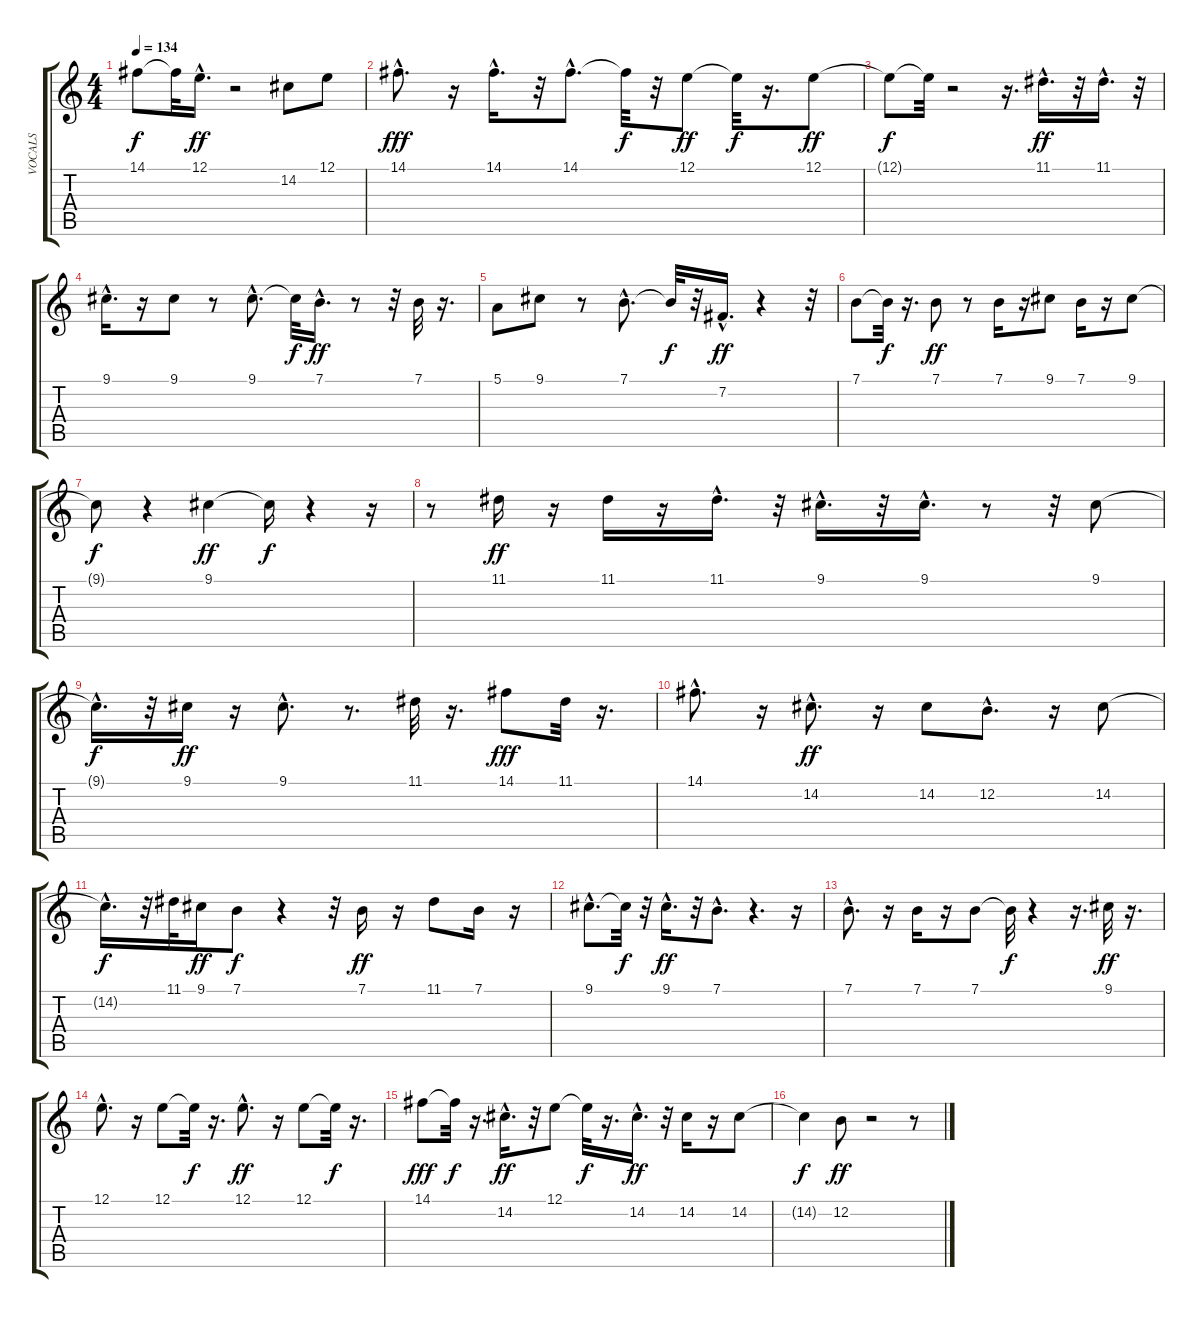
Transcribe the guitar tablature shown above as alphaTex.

\track ("VOCALS" "VOCALS") {instrument lead1square}
\staff {score tabs}
\tuning (E4 B3 G3 D3 A2 E2) {hide}
\ts (4 4)
\tempo 134
\clef g2
\ks c
14.1{t}.8{dy f} 14.1{t}.32 12.1{hac}.16{d dy ff} r.2 14.2.8 12.1.8 |
14.1{hac}.8{d dy fff} r.16 14.1{hac}.16{d} r.32 14.1{hac}.8{d} 14.1{t}.32{dy f} r.32 12.1.8{dy ff} 12.1{t}.32{dy f} r.16{d} 12.1.8{dy ff} |
12.1{t}.8{dy f} 12.1{t}.32 r.2 r.16{d} 11.1{hac}.16{d dy ff} r.32 11.1{hac}.16{d} r.32 |
9.1{hac}.16{d} r.16 9.1.8 r.8 9.1{hac}.8{d} 9.1{t}.32{dy f} 7.1{hac}.16{d dy ff} r.8 r.32 7.1.32 r.16{d} |
5.1.8 9.1.8 r.8 7.1{hac}.8{d} 7.1{t}.32{dy f} r.32 7.2{hac}.16{d dy ff} r.4 r.32 |
7.1.8 7.1{t}.32{dy f} r.16{d} 7.1.8{dy ff} r.8 7.1.16 r.16 9.1.8 7.1.16 r.16 9.1.8 |
9.1{t}.8{dy f} r.4 9.1.4{dy ff} 9.1{t}.16{dy f} r.4 r.16 |
r.8 11.1.16{dy ff} r.16 11.1.16 r.16 11.1{hac}.16{d} r.32 9.1{hac}.16{d} r.32 9.1{hac}.16{d} r.8 r.32 9.1.8 |
9.1{hac t}.16{d dy f} r.32 9.1.16{dy ff} r.16 9.1{hac}.8{d} r.8{d} 11.1.32 r.16{d} 14.1.8{dy fff} 11.1.32 r.16{d} |
14.1{hac}.8{d} r.16 14.2{hac}.8{d dy ff} r.16 14.2.8 12.2{hac}.8{d} r.16 14.2.8 |
14.2{hac t}.16{d dy f} r.32 11.1.32 9.1.16{dy ff} 7.1.8{dy f} r.4 r.32 7.1.16{dy ff} r.16 11.1.8 7.1.16 r.16 |
9.1{hac}.8{d} 9.1{t}.32{dy f} r.32 9.1{hac}.16{d dy ff} r.32 7.1{hac}.8{d} r.4{d} r.16 |
7.1{hac}.8{d} r.16 7.1.16 r.16 7.1.8 7.1{t}.32{dy f} r.4 r.16{d} 9.1.32{dy ff} r.16{d} |
12.1{hac}.8{d} r.16 12.1.8 12.1{t}.32{dy f} r.16{d} 12.1{hac}.8{d dy ff} r.16 12.1.8 12.1{t}.32{dy f} r.16{d} |
14.1.8{dy fff} 14.1{t}.32{dy f} r.16{d} 14.2{hac}.16{d dy ff} r.32 12.1.8 12.1{t}.32{dy f} r.16{d} 14.2{hac}.16{d dy ff} r.32 14.2.16 r.16 14.2.8 |
14.2{t}.4{dy f} 12.2.8{dy ff} r.2 r.8
